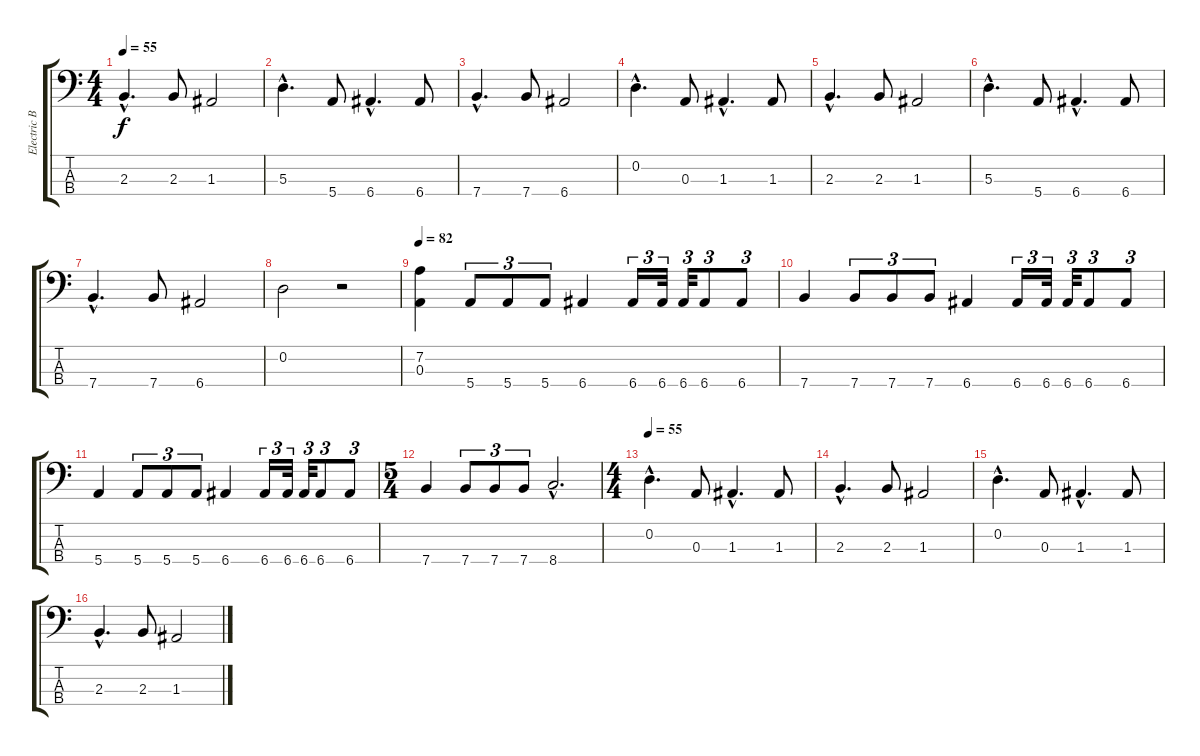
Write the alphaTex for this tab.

\track ("Electric Bass" "Electric B") {instrument electricbassfinger}
\staff {score tabs}
\tuning (G2 D2 A1 E1) {hide}
\ts (4 4)
\tempo 55
\clef f4
\ks c
2.3{hac}.4{d dy f} 2.3.8 1.3.2 |
5.3{hac}.4{d} 5.4.8 6.4{hac}.4{d} 6.4.8 |
7.4{hac}.4{d} 7.4.8 6.4.2 |
0.2{hac}.4{d} 0.3.8 1.3{hac}.4{d} 1.3.8 |
2.3{hac}.4{d} 2.3.8 1.3.2 |
5.3{hac}.4{d} 5.4.8 6.4{hac}.4{d} 6.4.8 |
7.4{hac}.4{d} 7.4.8 6.4.2 |
0.2.2 r.2 |
\tempo 82
(7.2 0.3).4 5.4.8{tu (3 2)} 5.4.8{tu (3 2)} 5.4.8{tu (3 2)} 6.4.4 6.4.16{tu (3 2)} 6.4.32{tu (3 2)} 6.4.32{tu (3 2)} 6.4.8{tu (3 2)} 6.4.8{tu (3 2)} |
7.4.4 7.4.8{tu (3 2)} 7.4.8{tu (3 2)} 7.4.8{tu (3 2)} 6.4.4 6.4.16{tu (3 2)} 6.4.32{tu (3 2)} 6.4.32{tu (3 2)} 6.4.8{tu (3 2)} 6.4.8{tu (3 2)} |
5.4.4 5.4.8{tu (3 2)} 5.4.8{tu (3 2)} 5.4.8{tu (3 2)} 6.4.4 6.4.16{tu (3 2)} 6.4.32{tu (3 2)} 6.4.32{tu (3 2)} 6.4.8{tu (3 2)} 6.4.8{tu (3 2)} |
\ts (5 4)
7.4.4 7.4.8{tu (3 2)} 7.4.8{tu (3 2)} 7.4.8{tu (3 2)} 8.4{hac}.2{d} |
\ts (4 4)
\tempo 55
0.2{hac}.4{d} 0.3.8 1.3{hac}.4{d} 1.3.8 |
2.3{hac}.4{d} 2.3.8 1.3.2 |
0.2{hac}.4{d} 0.3.8 1.3{hac}.4{d} 1.3.8 |
2.3{hac}.4{d} 2.3.8 1.3.2
